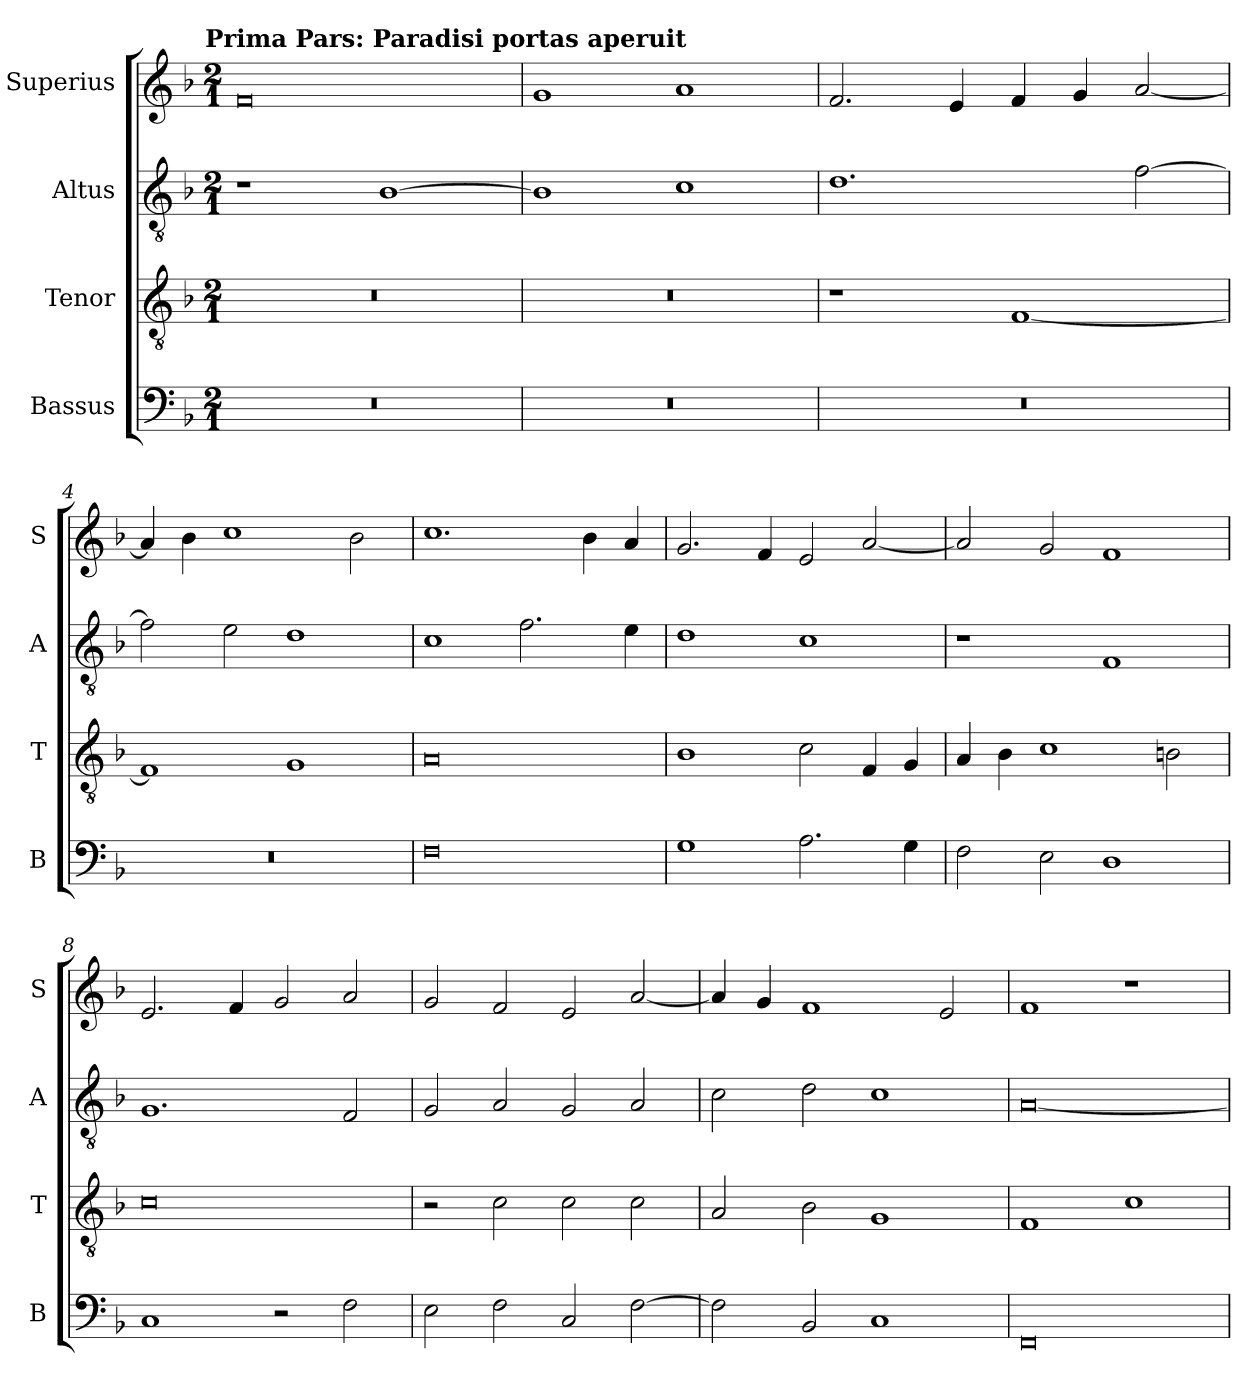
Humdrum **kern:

**kern	**kern	**kern	**kern
*part4	*part3	*part2	*part1
*staff4	*staff3	*staff2	*staff1
*I"Bassus	*I"Tenor	*I"Altus	*I"Superius
*I'B	*I'T	*I'A	*I'S
*clefF4	*clefGv2	*clefGv2	*clefG2
*k[b-]	*k[b-]	*k[b-]	*k[b-]
*F:	*F:	*F:	*F:
!!LO:TX:omd:t=Prima Pars&colon; Paradisi portas aperuit
*M2/1	*M2/1	*M2/1	*M2/1
=1	=1	=1	=1
0r	0r	1r	0f
.	.	[1B-	.
=2	=2	=2	=2
0r	0r	1B-]	1g
.	.	1c	1a
=3	=3	=3	=3
0r	1r	1.d	2.f
.	.	.	4e
.	[1F	.	4f
.	.	.	4g
.	.	[2f	[2a
=4	=4	=4	=4
0r	1F]	2f]	4a]
.	.	.	4b-
.	.	2e	1cc
.	1G	1d	.
.	.	.	2b-
=5	=5	=5	=5
0F	0A	1c	1.cc
.	.	2.f	.
.	.	.	4b-
.	.	4e	4a
=6	=6	=6	=6
1G	1B-	1d	2.g
.	.	.	4f
2.A	2c	1c	2e
.	4F	.	[2a
4G	4G	.	.
=7	=7	=7	=7
2F	4A	1r	2a]
.	4B-	.	.
2E	1c	.	2g
1D	.	1F	1f
.	2Bn	.	.
=8	=8	=8	=8
1C	0c	1.G	2.e
.	.	.	4f
2r	.	.	2g
2F	.	2F	2a
=9	=9	=9	=9
2E	2r	2G	2g
2F	2c	2A	2f
2C	2c	2G	2e
[2F	2c	2A	[2a
=10	=10	=10	=10
2F]	2A	2c	4a]
.	.	.	4g
2BB-	2B-	2d	1f
1C	1G	1c	.
.	.	.	2e
=11	=11	=11	=11
0FF	1F	[0A	1f
.	1c	.	1r
=	=	=	=
*-	*-	*-	*-
